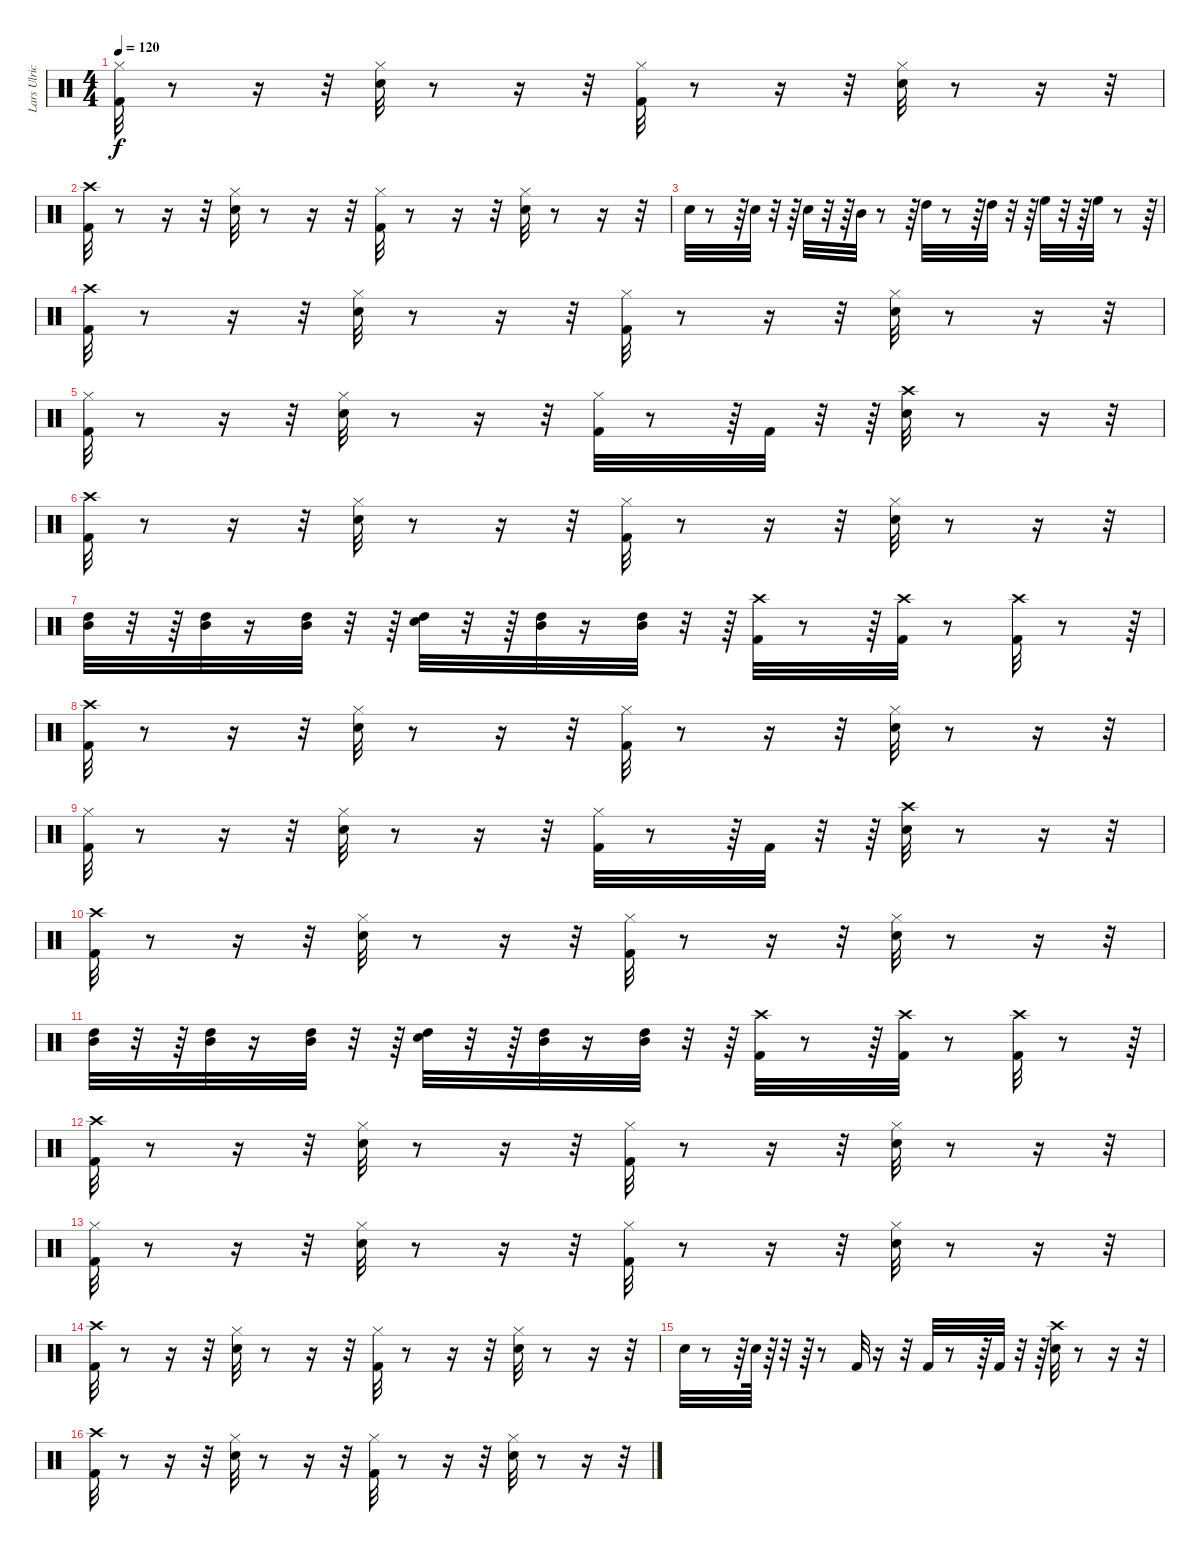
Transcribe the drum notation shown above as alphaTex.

\track ("Lars Ulrich" "Lars Ulric") {instrument percussion}
\staff {score}
\articulation defaults
\ts (4 4)
\tempo 120
\clef neutral
\ks c
("Kick (hit) 2" "Hi-Hat (closed)").32{dy f} r.8 r.16 r.32 ("Snare (hit) 2" "Hi-Hat (closed)").32 r.8 r.16 r.32 ("Kick (hit) 2" "Hi-Hat (closed)").32 r.8 r.16 r.32 ("Snare (hit) 2" "Hi-Hat (closed)").32 r.8 r.16 r.32 |
("Crash high (hit)" "Kick (hit) 2").32 r.8 r.16 r.32 ("Hi-Hat (closed)" "Snare (hit) 2").32 r.8 r.16 r.32 ("Hi-Hat (closed)" "Kick (hit) 2").32 r.8 r.16 r.32 ("Hi-Hat (closed)" "Snare (hit) 2").32 r.8 r.16 r.32 |
"Snare (hit) 2".32 r.8 r.64 "Snare (hit) 2".32 r.32 r.64 "Snare (hit) 2".32 r.32 r.64 "Mid Tom (hit)".32 r.8 r.64 "High Tom (hit)".32 r.8 r.64 "High Tom (hit)".32 r.32 r.64 "High Floor Tom (hit)".32 r.32 r.64 "High Floor Tom (hit)".32 r.8 r.64 |
("Kick (hit) 2" "Crash high (hit)").32 r.8 r.16 r.32 ("Snare (hit) 2" "Hi-Hat (closed)").32 r.8 r.16 r.32 ("Kick (hit) 2" "Hi-Hat (closed)").32 r.8 r.16 r.32 ("Snare (hit) 2" "Hi-Hat (closed)").32 r.8 r.16 r.32 |
("Hi-Hat (closed)" "Kick (hit) 2").32 r.8 r.16 r.32 ("Snare (hit) 2" "Hi-Hat (closed)").32 r.8 r.16 r.32 ("Kick (hit) 2" "Hi-Hat (closed)").32 r.8 r.64 "Kick (hit) 2".32 r.32 r.64 ("Crash high (hit)" "Snare (hit) 2").32 r.8 r.16 r.32 |
("Kick (hit) 2" "Crash high (hit)").32 r.8 r.16 r.32 ("Snare (hit) 2" "Hi-Hat (closed)").32 r.8 r.16 r.32 ("Kick (hit) 2" "Hi-Hat (closed)").32 r.8 r.16 r.32 ("Snare (hit) 2" "Hi-Hat (closed)").32 r.8 r.16 r.32 |
("High Tom (hit)" "Mid Tom (hit)").32 r.32 r.64 ("High Tom (hit)" "Mid Tom (hit)").32 r.16 ("High Tom (hit)" "Mid Tom (hit)").32 r.32 r.64 ("Snare (hit) 2" "High Tom (hit)").32 r.32 r.64 ("High Tom (hit)" "Mid Tom (hit)").32 r.16 ("High Tom (hit)" "Mid Tom (hit)").32 r.32 r.64 ("Kick (hit) 2" "Crash high (hit)").32 r.8 r.64 ("Kick (hit) 2" "Crash high (hit)").32 r.8 ("Kick (hit) 2" "Crash high (hit)").32 r.8 r.64 |
("Kick (hit) 2" "Crash high (hit)").32 r.8 r.16 r.32 ("Snare (hit) 2" "Hi-Hat (closed)").32 r.8 r.16 r.32 ("Kick (hit) 2" "Hi-Hat (closed)").32 r.8 r.16 r.32 ("Snare (hit) 2" "Hi-Hat (closed)").32 r.8 r.16 r.32 |
("Hi-Hat (closed)" "Kick (hit) 2").32 r.8 r.16 r.32 ("Snare (hit) 2" "Hi-Hat (closed)").32 r.8 r.16 r.32 ("Kick (hit) 2" "Hi-Hat (closed)").32 r.8 r.64 "Kick (hit) 2".32 r.32 r.64 ("Crash high (hit)" "Snare (hit) 2").32 r.8 r.16 r.32 |
("Kick (hit) 2" "Crash high (hit)").32 r.8 r.16 r.32 ("Snare (hit) 2" "Hi-Hat (closed)").32 r.8 r.16 r.32 ("Kick (hit) 2" "Hi-Hat (closed)").32 r.8 r.16 r.32 ("Snare (hit) 2" "Hi-Hat (closed)").32 r.8 r.16 r.32 |
("High Tom (hit)" "Mid Tom (hit)").32 r.32 r.64 ("High Tom (hit)" "Mid Tom (hit)").32 r.16 ("High Tom (hit)" "Mid Tom (hit)").32 r.32 r.64 ("Snare (hit) 2" "High Tom (hit)").32 r.32 r.64 ("High Tom (hit)" "Mid Tom (hit)").32 r.16 ("High Tom (hit)" "Mid Tom (hit)").32 r.32 r.64 ("Kick (hit) 2" "Crash high (hit)").32 r.8 r.64 ("Kick (hit) 2" "Crash high (hit)").32 r.8 ("Kick (hit) 2" "Crash high (hit)").32 r.8 r.64 |
("Kick (hit) 2" "Crash high (hit)").32 r.8 r.16 r.32 ("Snare (hit) 2" "Hi-Hat (closed)").32 r.8 r.16 r.32 ("Kick (hit) 2" "Hi-Hat (closed)").32 r.8 r.16 r.32 ("Snare (hit) 2" "Hi-Hat (closed)").32 r.8 r.16 r.32 |
("Kick (hit) 2" "Hi-Hat (closed)").32 r.8 r.16 r.32 ("Snare (hit) 2" "Hi-Hat (closed)").32 r.8 r.16 r.32 ("Kick (hit) 2" "Hi-Hat (closed)").32 r.8 r.16 r.32 ("Snare (hit) 2" "Hi-Hat (closed)").32 r.8 r.16 r.32 |
("Kick (hit) 2" "Crash high (hit)").32 r.8 r.16 r.32 ("Hi-Hat (closed)" "Snare (hit) 2").32 r.8 r.16 r.32 ("Hi-Hat (closed)" "Kick (hit) 2").32 r.8 r.16 r.32 ("Hi-Hat (closed)" "Snare (hit) 2").32 r.8 r.16 r.32 |
"Snare (hit) 2".32 r.8 r.64 "Snare (hit) 2".64 r.64 r.32 r.64 r.8 "Kick (hit) 2".32 r.16 r.32 "Kick (hit) 2".32 r.8 r.64 "Kick (hit) 2".32 r.32 r.64 ("Crash high (hit)" "Snare (hit) 2").32 r.8 r.16 r.32 |
("Kick (hit) 2" "Crash high (hit)").32 r.8 r.16 r.32 ("Hi-Hat (closed)" "Snare (hit) 2").32 r.8 r.16 r.32 ("Hi-Hat (closed)" "Kick (hit) 2").32 r.8 r.16 r.32 ("Hi-Hat (closed)" "Snare (hit) 2").32 r.8 r.16 r.32
